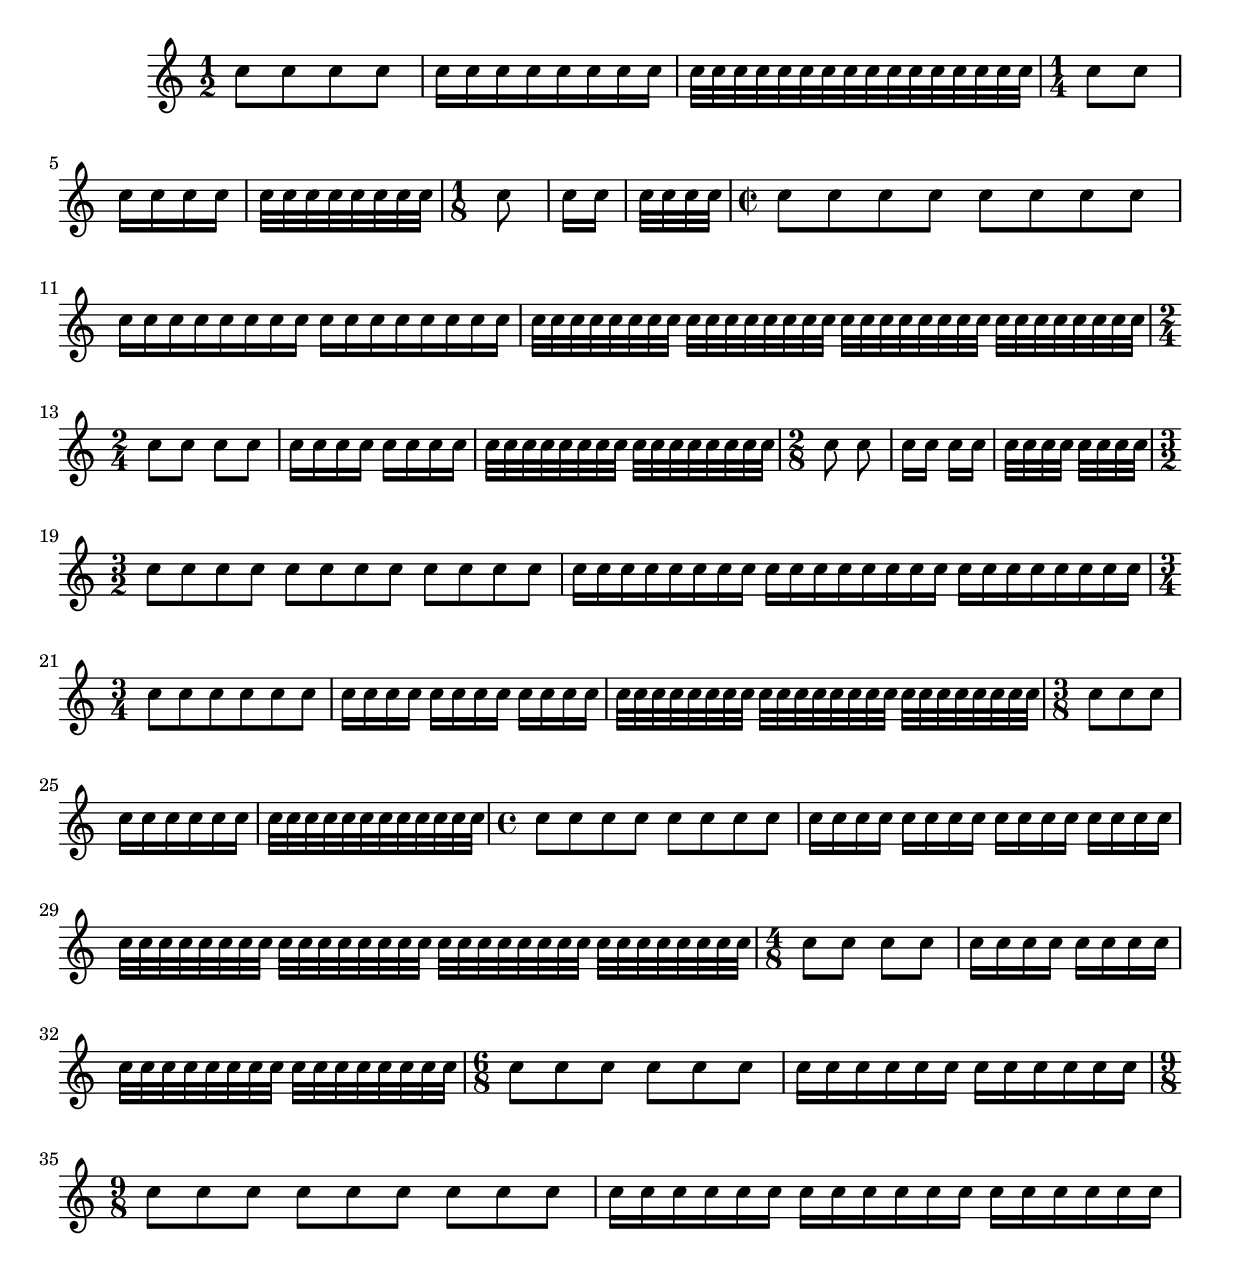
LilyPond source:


\version "2.4.0"
\header{
  texidoc = "@cindex Beaming Presets
There are presets for the @code{auto-beam} engraver in the case of common
time signatures. " }

\relative c''{

  \time 1/2
  c8 c c c
  c16 c c c c c c c
  c32 c c c c c c c c c c c c c c c
  \time 1/4
  c8 c 
  c16 c c c
  c32 c c c c c c c
  \time 1/8
  c8
  c16 c
  c32 c c c

  \time 2/2
  c8 c c c c c c c
  c16 c c c c c c c c c c c c c c c
  c32 c c c c c c c c c c c c c c c c c c c c c c c c c c c c c c c
  \time 2/4
  c8 c c c
  c16 c c c c c c c
  c32 c c c c c c c c c c c c c c c
  \time 2/8
  c8 c
  c16 c c c
  c32 c c c c c c c
  \time 3/2
  c8 c c c c c c c c c c c
  c16 c c c c c c c c c c c c c c c c c c c c c c c
  \time 3/4
  c8 c c c c c
  c16 c c c c c c c c c c c
  c32 c c c c c c c c c c c c c c c c c c c c c c c
  \time 3/8
  c8 c c
  c16 c c c c c
  c32 c c c c c c c c c c c
  \time 4/4
  c8 c c c c c c c
  c16 c c c c c c c c c c c c c c c
  c32 c c c c c c c c c c c c c c c c c c c c c c c c c c c c c c c
  \time 4/8
  c8 c c c
  c16 c c c c c c c
  c32 c c c c c c c c c c c c c c c
  \time 6/8
  c8 c c c c c
  c16 c c c c c c c c c c c
  \time 9/8
  c8 c c c c c c c c
  c16 c c c c c c c c c c c c c c c c c
}

